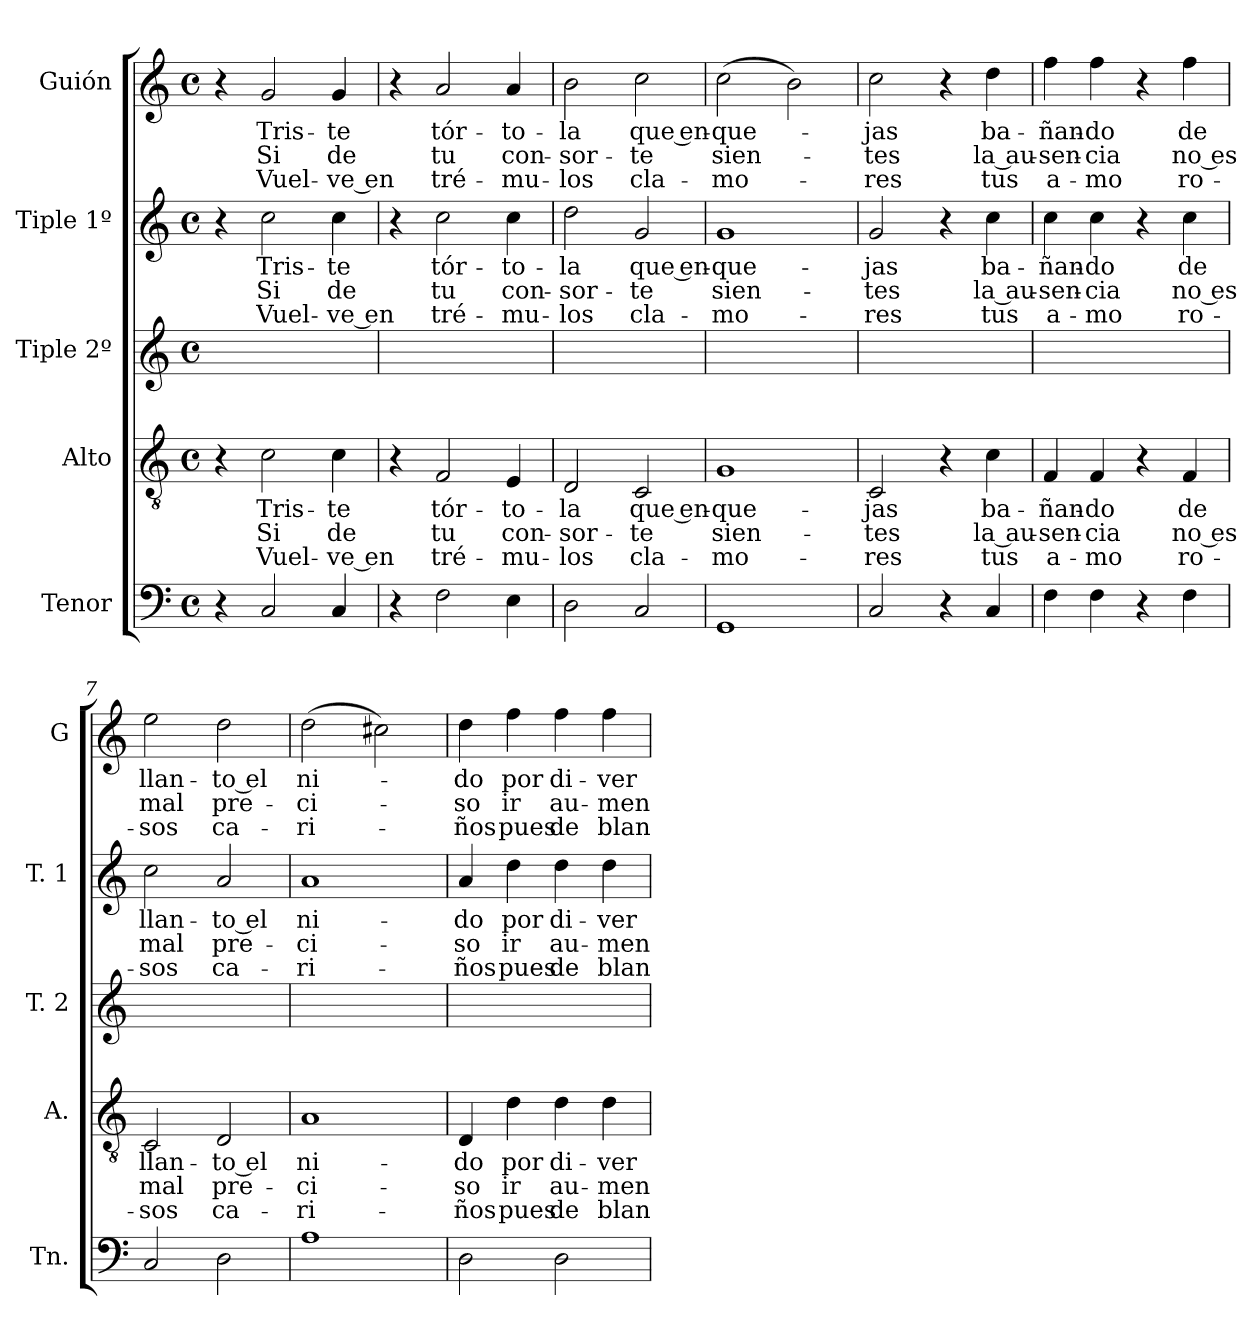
**kern	**kern	**text	**text	**text	**kern	**kern	**text	**text	**text	**kern	**text	**text	**text
*part5	*part4	*part4	*part4	*part4	*part3	*part2	*part2	*part2	*part2	*part1	*part1	*part1	*part1
*staff5	*staff4	*staff4	*staff4	*staff4	*staff3	*staff2	*staff2	*staff2	*staff2	*staff1	*staff1	*staff1	*staff1
*I"Tenor	*I"Alto	*	*	*	*I"Tiple 2º	*I"Tiple 1º	*	*	*	*I"Guión	*	*	*
*I'Tn.	*I'A.	*	*	*	*I'T. 2	*I'T. 1	*	*	*	*I'G	*	*	*
*clefF4	*clefGv2	*	*	*	*clefG2	*clefG2	*	*	*	*clefG2	*	*	*
*M4/4	*M4/4	*	*	*	*M4/4	*M4/4	*	*	*	*M4/4	*	*	*
*met(c)	*met(c)	*	*	*	*met(c)	*met(c)	*	*	*	*met(c)	*	*	*
=1	=1	=1	=1	=1	=1	=1	=1	=1	=1	=1	=1	=1	=1
4r	4r	.	.	.	1ryy	4r	.	.	.	4r	.	.	.
2C	2c	Tris-	Si	Vuel-	.	2cc	Tris-	Si	Vuel-	2g	Tris-	Si	Vuel-
4C	4c	-te	de	-ve en	.	4cc	-te	de	-ve en	4g	-te	de	-ve en
=2	=2	=2	=2	=2	=2	=2	=2	=2	=2	=2	=2	=2	=2
4r	4r	.	.	.	1ryy	4r	.	.	.	4r	.	.	.
2F	2F	tór-	tu	tré-	.	2cc	tór-	tu	tré-	2a	tór-	tu	tré-
4E	4E	-to-	con-	-mu-	.	4cc	-to-	con-	-mu-	4a	-to-	con-	-mu-
=3	=3	=3	=3	=3	=3	=3	=3	=3	=3	=3	=3	=3	=3
2D	2D	-la	-sor-	-los	1ryy	2dd	-la	-sor-	-los	2b	-la	-sor-	-los
2C	2C	que en-	-te	cla-	.	2g	que en-	-te	cla-	2cc	que en-	-te	cla-
=4	=4	=4	=4	=4	=4	=4	=4	=4	=4	=4	=4	=4	=4
1GG	1G	-que-	sien-	-mo-	1ryy	1g	-que-	sien-	-mo-	(2cc	-que-	sien-	-mo-
.	.	.	.	.	.	.	.	.	.	2b)	.	.	.
=5	=5	=5	=5	=5	=5	=5	=5	=5	=5	=5	=5	=5	=5
2C	2C	-jas	-tes	-res	1ryy	2g	-jas	-tes	-res	2cc	-jas	-tes	-res
4r	4r	.	.	.	.	4r	.	.	.	4r	.	.	.
4C	4c	ba-	la au-	tus	.	4cc	ba-	la au-	tus	4dd	ba-	la au-	tus
=6	=6	=6	=6	=6	=6	=6	=6	=6	=6	=6	=6	=6	=6
4F	4F	-ñan-	-sen-	a-	1ryy	4cc	-ñan-	-sen-	a-	4ff	-ñan-	-sen-	a-
4F	4F	-do	-cia	-mo	.	4cc	-do	-cia	-mo	4ff	-do	-cia	-mo
4r	4r	.	.	.	.	4r	.	.	.	4r	.	.	.
4F	4F	de	no es	ro-	.	4cc	de	no es	ro-	4ff	de	no es	ro-
=7	=7	=7	=7	=7	=7	=7	=7	=7	=7	=7	=7	=7	=7
2C	2C	llan-	mal	-sos	1ryy	2cc	llan-	mal	-sos	2ee	llan-	mal	-sos
2D	2D	-to el	pre-	ca-	.	2a	-to el	pre-	ca-	2dd	-to el	pre-	ca-
=8	=8	=8	=8	=8	=8	=8	=8	=8	=8	=8	=8	=8	=8
1A	1A	ni-	-ci-	-ri-	1ryy	1a	ni-	-ci-	-ri-	(2dd	ni-	-ci-	-ri-
.	.	.	.	.	.	.	.	.	.	2cc#X)	.	.	.
=9	=9	=9	=9	=9	=9	=9	=9	=9	=9	=9	=9	=9	=9
2D	4D	-do	-so	-ños	1ryy	4a	-do	-so	-ños	4dd	-do	-so	-ños
.	4d	por	ir	pues	.	4dd	por	ir	pues	4ff	por	ir	pues
2D	4d	di-	au-	de	.	4dd	di-	au-	de	4ff	di-	au-	de
.	4d	-ver-	-men-	blan-	.	4dd	-ver-	-men-	blan-	4ff	-ver-	-men-	blan-
=	=	=	=	=	=	=	=	=	=	=	=	=	=
*-	*-	*-	*-	*-	*-	*-	*-	*-	*-	*-	*-	*-	*-
